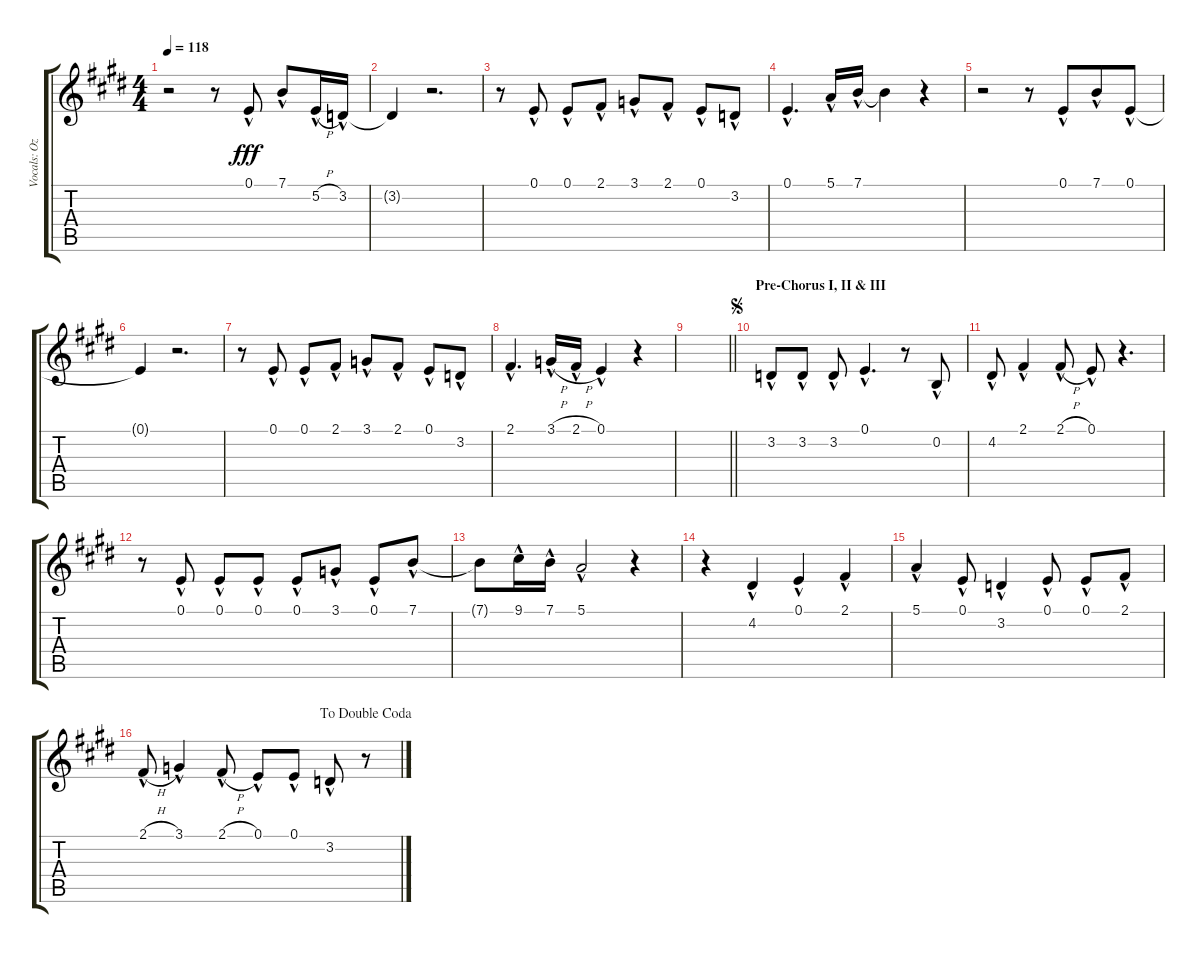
\track ("Vocals: Ozzy" "Vocals: Oz") {instrument lead2sawtooth}
\staff {score tabs}
\tuning (E4 B3 G3 D3 A2 E2) {hide}
\ts (4 4)
\tempo 118
\clef g2
\ks e
r.2{dy fff} r.8 0.1{hac}.8 7.1{hac}.8 5.2{h hac}.16 3.2{hac}.16 |
3.2{t}.4 r.2{d} |
r.8 0.1{hac}.8 0.1{hac}.8 2.1{hac}.8 3.1{hac}.8 2.1{hac}.8 0.1{hac}.8 3.2{hac}.8 |
0.1{hac}.4{d} 5.1{hac}.16 7.1{hac}.16 7.1{t}.4 r.4 |
r.2 r.8 0.1{hac}.8{beam merge} 7.1{hac}.8 0.1{hac}.8 |
0.1{t}.4 r.2{d} |
r.8 0.1{hac}.8 0.1{hac}.8 2.1{hac}.8 3.1{hac}.8 2.1{hac}.8 0.1{hac}.8 3.2{hac}.8 |
2.1{hac}.4{d} 3.1{h hac}.16 2.1{h hac}.16 0.1{hac}.4 r.4 |
\barLineRight lightlight
|
\section ("" "Pre-Chorus I, II & III")
\jump segno
3.2{hac}.8 3.2{hac}.8 3.2{hac}.8 0.1{hac}.4{d} r.8 0.2{hac}.8 |
4.2{hac}.8 2.1{hac}.4 2.1{h hac}.8 0.1{hac}.8 r.4{d} |
r.8 0.1{hac}.8 0.1{hac}.8 0.1{hac}.8 0.1{hac}.8 3.1{hac}.8 0.1{hac}.8 7.1{hac}.8 |
7.1{t}.8 9.1{hac}.16 7.1{hac}.16 5.1{hac}.2 r.4 |
r.4 4.2{hac}.4 0.1{hac}.4 2.1{hac}.4 |
5.1{hac}.4 0.1{hac}.8 3.2{hac}.4 0.1{hac}.8 0.1{hac}.8 2.1{hac}.8 |
\jump dadoublecoda
2.1{h hac}.8 3.1{hac}.4 2.1{h hac}.8 0.1{hac}.8 0.1{hac}.8 3.2{hac}.8 r.8
